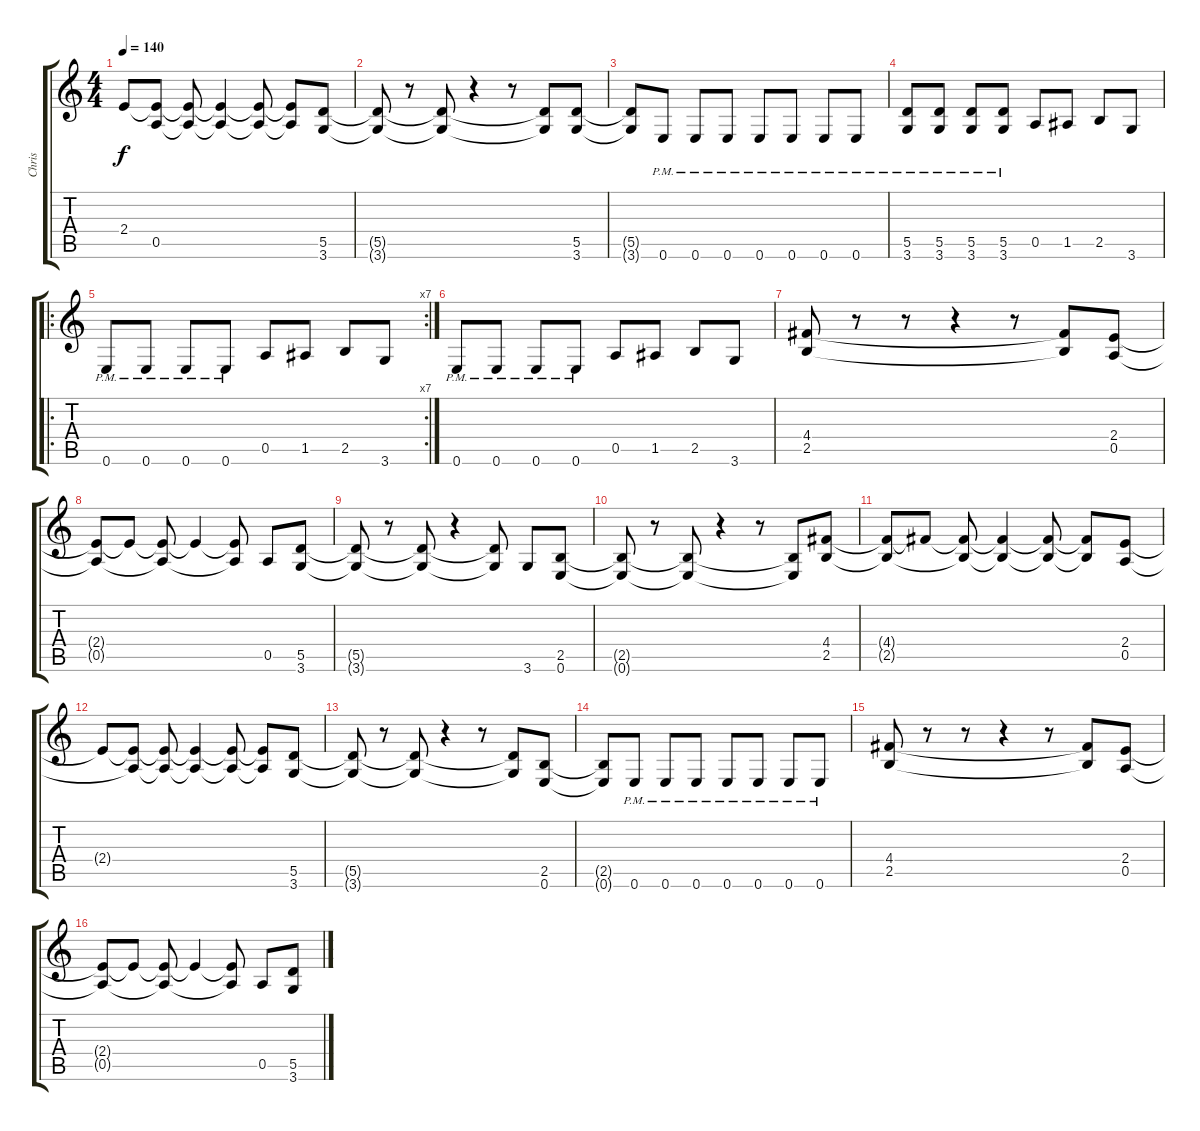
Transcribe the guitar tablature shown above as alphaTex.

\track ("Chris" "Chris") {instrument distortionguitar}
\staff {score tabs}
\tuning (E4 B3 G3 D3 A2 E2) {hide}
\ts (4 4)
\tempo 140
\clef g2
\ks c
2.4{t}.8{dy f} (2.4{t} 0.5{t}).8 (2.4{t} 0.5{t}).8 (2.4{t} 0.5{t}).4 (2.4{t} 0.5{t}).8 (2.4{t} 0.5{t}).8 (5.5 3.6).8 |
(5.5{t} 3.6{t}).8 r.8 (5.5{t} 3.6{t}).8 r.4 r.8 (5.5{t} 3.6{t}).8 (5.5 3.6).8 |
(5.5{t} 3.6{t}).8 0.6{pm}.8 0.6{pm}.8 0.6{pm}.8 0.6{pm}.8 0.6{pm}.8 0.6{pm}.8 0.6{pm}.8 |
(5.5{pm} 3.6).8 (5.5{pm} 3.6).8 (5.5{pm} 3.6).8 (5.5{pm} 3.6).8 0.5.8 1.5.8 2.5.8 3.6.8 |
\ro
\rc 7
0.6{pm}.8 0.6{pm}.8 0.6{pm}.8 0.6{pm}.8 0.5.8 1.5.8 2.5.8 3.6.8 |
0.6{pm}.8 0.6{pm}.8 0.6{pm}.8 0.6{pm}.8 0.5.8 1.5.8 2.5.8 3.6.8 |
(4.4 2.5).8 r.8 r.8 r.4 r.8 (4.4{t} 2.5{t}).8 (2.4 0.5).8 |
(2.4{t} 0.5{t}).8 2.4{t}.8 (2.4{t} 0.5{t}).8 2.4{t}.4 (2.4{t} 0.5{t}).8 0.5.8 (5.5 3.6).8 |
(5.5{t} 3.6{t}).8 r.8 (5.5{t} 3.6{t}).8 r.4 (5.5{t} 3.6{t}).8 3.6.8 (2.5 0.6).8 |
(2.5{t} 0.6{t}).8 r.8 (2.5{t} 0.6{t}).8 r.4 r.8 (2.5{t} 0.6{t}).8 (4.4 2.5).8 |
(4.4{t} 2.5{t}).8 4.4{t}.8 (4.4{t} 2.5{t}).8 (4.4{t} 2.5{t}).4 (4.4{t} 2.5{t}).8 (4.4{t} 2.5{t}).8 (2.4 0.5).8 |
2.4{t}.8 (2.4{t} 0.5{t}).8 (2.4{t} 0.5{t}).8 (2.4{t} 0.5{t}).4 (2.4{t} 0.5{t}).8 (2.4{t} 0.5{t}).8 (5.5 3.6).8 |
(5.5{t} 3.6{t}).8 r.8 (5.5{t} 3.6{t}).8 r.4 r.8 (5.5{t} 3.6{t}).8 (2.5 0.6).8 |
(2.5{t} 0.6{t}).8 0.6{pm}.8 0.6{pm}.8 0.6{pm}.8 0.6{pm}.8 0.6{pm}.8 0.6{pm}.8 0.6{pm}.8 |
(4.4 2.5).8 r.8 r.8 r.4 r.8 (4.4{t} 2.5{t}).8 (2.4 0.5).8 |
(2.4{t} 0.5{t}).8 2.4{t}.8 (2.4{t} 0.5{t}).8 2.4{t}.4 (2.4{t} 0.5{t}).8 0.5.8 (5.5 3.6).8
